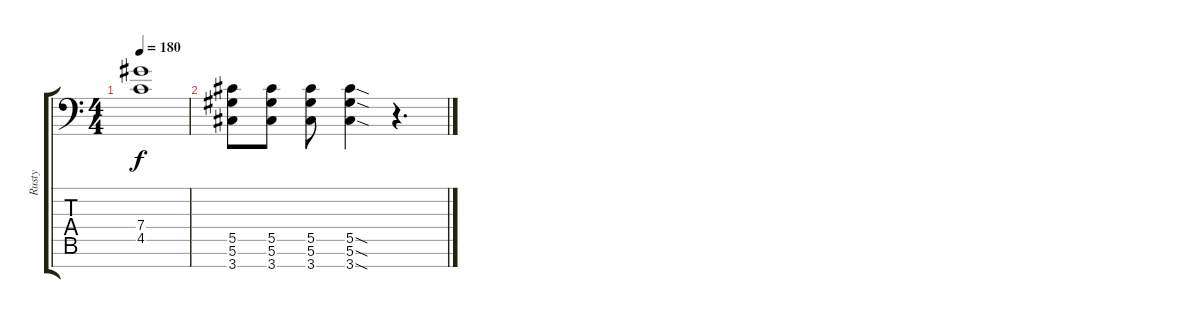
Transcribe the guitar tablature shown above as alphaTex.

\track ("Rusty" "Rusty") {instrument distortionguitar}
\staff {score tabs}
\tuning (Eb4 Bb3 Gb3 Db3 Ab2 Eb2 Bb1) {hide}
\ts (4 4)
\tempo 180
\clef f4
\ks c
(7.4 4.5).1{dy f} |
(5.5 5.6 3.7).8 (5.5 5.6 3.7).8 (5.5 5.6 3.7).8 (5.5{sod} 5.6{sod} 3.7{sod}).4 r.4{d}
